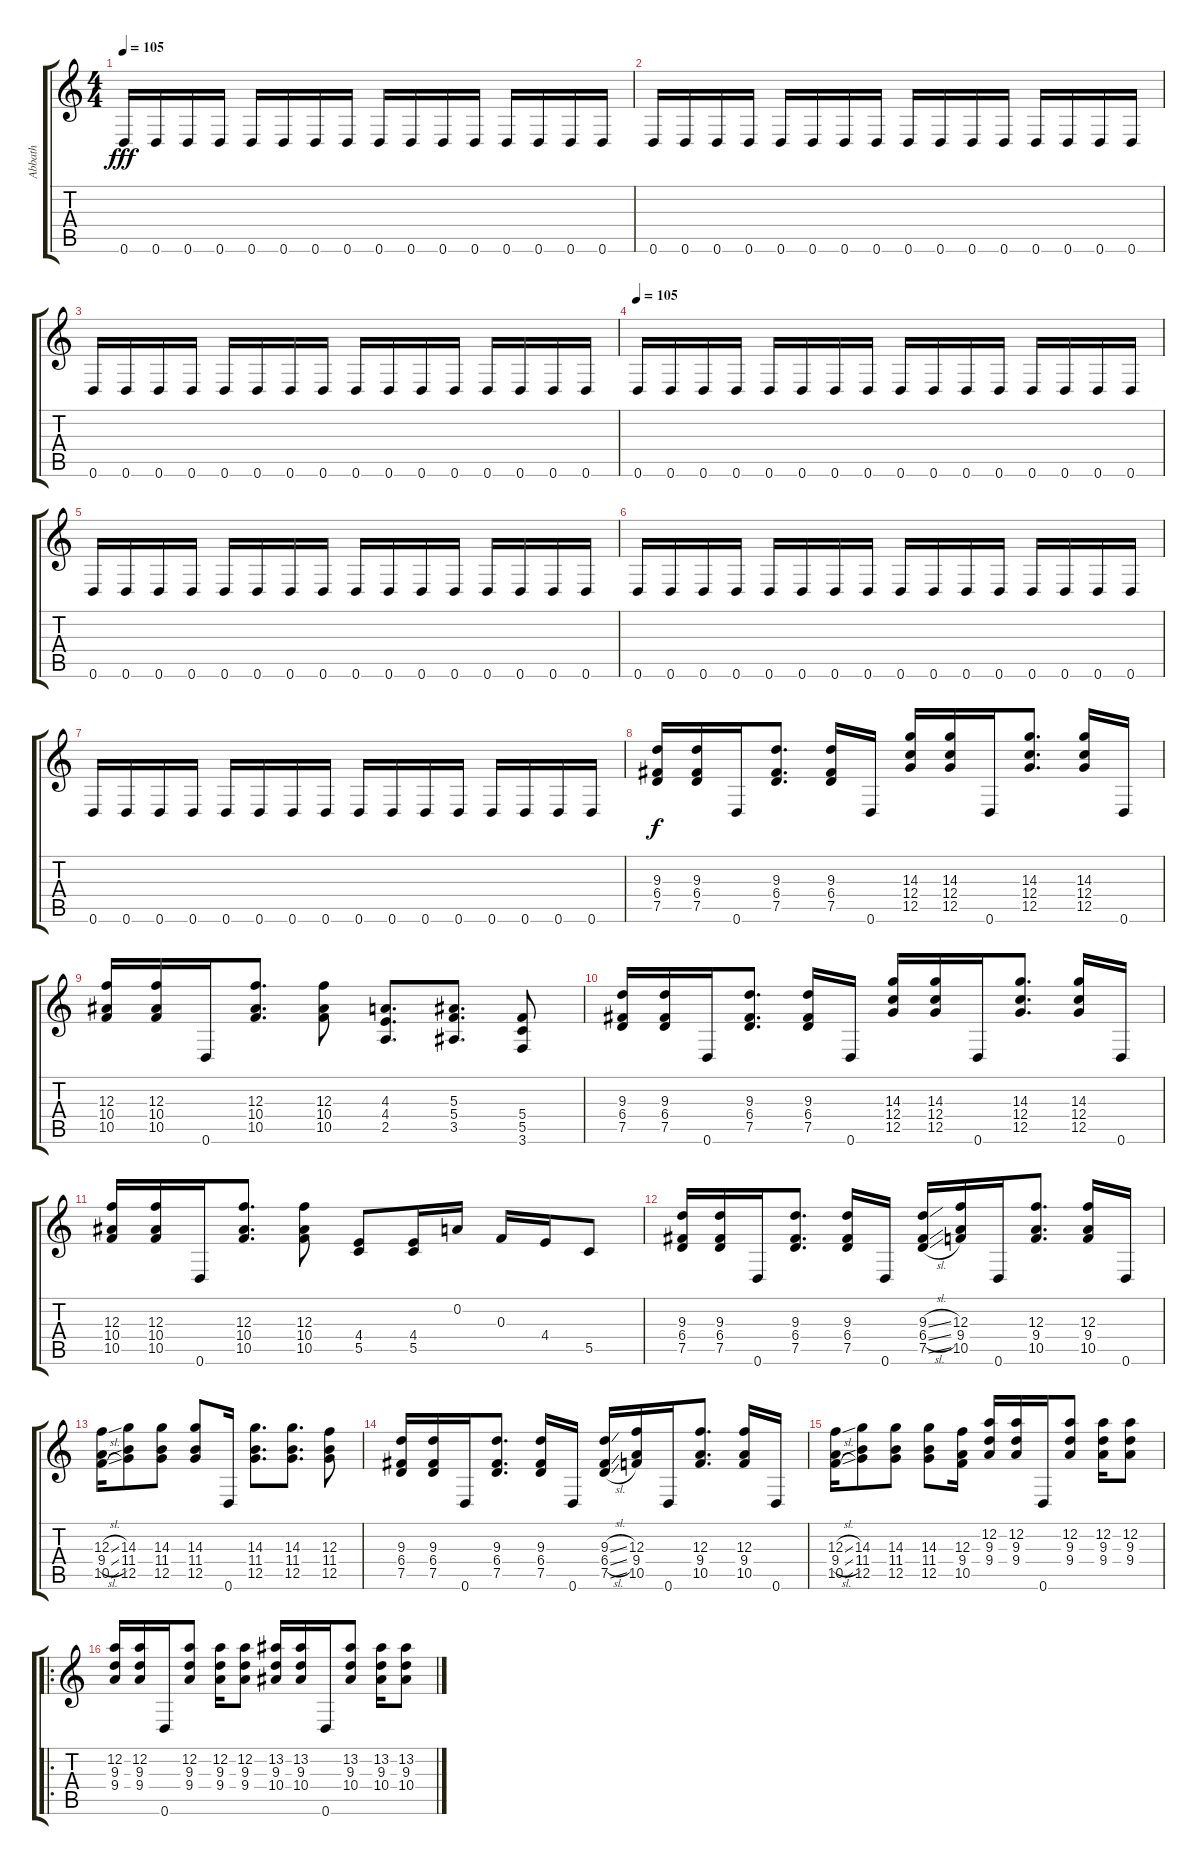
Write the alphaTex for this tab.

\track ("Abbath" "Abbath") {instrument distortionguitar}
\staff {score tabs}
\tuning (D4 A3 F3 C3 G2 D2) {hide}
\ts (4 4)
\tempo 105
\clef g2
\ks c
0.6.16{dy fff} 0.6.16 0.6.16 0.6.16 0.6.16 0.6.16 0.6.16 0.6.16 0.6.16 0.6.16 0.6.16 0.6.16 0.6.16 0.6.16 0.6.16 0.6.16 |
0.6.16 0.6.16 0.6.16 0.6.16 0.6.16 0.6.16 0.6.16 0.6.16 0.6.16 0.6.16 0.6.16 0.6.16 0.6.16 0.6.16 0.6.16 0.6.16 |
0.6.16 0.6.16 0.6.16 0.6.16 0.6.16 0.6.16 0.6.16 0.6.16 0.6.16 0.6.16 0.6.16 0.6.16 0.6.16 0.6.16 0.6.16 0.6.16 |
\tempo 105
0.6.16 0.6.16 0.6.16 0.6.16 0.6.16 0.6.16 0.6.16 0.6.16 0.6.16 0.6.16 0.6.16 0.6.16 0.6.16 0.6.16 0.6.16 0.6.16 |
0.6.16 0.6.16 0.6.16 0.6.16 0.6.16 0.6.16 0.6.16 0.6.16 0.6.16 0.6.16 0.6.16 0.6.16 0.6.16 0.6.16 0.6.16 0.6.16 |
0.6.16 0.6.16 0.6.16 0.6.16 0.6.16 0.6.16 0.6.16 0.6.16 0.6.16 0.6.16 0.6.16 0.6.16 0.6.16 0.6.16 0.6.16 0.6.16 |
0.6.16 0.6.16 0.6.16 0.6.16 0.6.16 0.6.16 0.6.16 0.6.16 0.6.16 0.6.16 0.6.16 0.6.16 0.6.16 0.6.16 0.6.16 0.6.16 |
(9.3 6.4 7.5).16{dy f} (9.3 6.4 7.5).16 0.6.16 (9.3 6.4 7.5).8{d} (9.3 6.4 7.5).16 0.6.16 (14.3 12.4 12.5).16 (14.3 12.4 12.5).16 0.6.16 (14.3 12.4 12.5).8{d} (14.3 12.4 12.5).16 0.6.16 |
(12.3 10.4 10.5).16 (12.3 10.4 10.5).16 0.6.16 (12.3 10.4 10.5).8{d} (12.3 10.4 10.5).8 (4.3 4.4 2.5).8{d} (5.3 5.4 3.5).8{d} (5.4 5.5 3.6).8 |
(9.3 6.4 7.5).16 (9.3 6.4 7.5).16 0.6.16 (9.3 6.4 7.5).8{d} (9.3 6.4 7.5).16 0.6.16 (14.3 12.4 12.5).16 (14.3 12.4 12.5).16 0.6.16 (14.3 12.4 12.5).8{d} (14.3 12.4 12.5).16 0.6.16 |
(12.3 10.4 10.5).16 (12.3 10.4 10.5).16 0.6.16 (12.3 10.4 10.5).8{d} (12.3 10.4 10.5).8 (4.4 5.5).8 (4.4 5.5).16 0.2.16 0.3.16 4.4.16 5.5.8 |
(9.3 6.4 7.5).16 (9.3 6.4 7.5).16 0.6.16 (9.3 6.4 7.5).8{d} (9.3 6.4 7.5).16 0.6.16 (9.3{sl} 6.4{sl} 7.5{sl}).16 (12.3 9.4 10.5).16 0.6.16 (12.3 9.4 10.5).8{d} (12.3 9.4 10.5).16 0.6.16 |
(12.3{sl} 9.4{sl} 10.5{sl}).16 (14.3 11.4 12.5).8 (14.3 11.4 12.5).8 (14.3 11.4 12.5).8 0.6.16 (14.3 11.4 12.5).8{d} (14.3 11.4 12.5).8{d} (12.3 11.4 12.5).8 |
(9.3 6.4 7.5).16 (9.3 6.4 7.5).16 0.6.16 (9.3 6.4 7.5).8{d} (9.3 6.4 7.5).16 0.6.16 (9.3{sl} 6.4{sl} 7.5{sl}).16 (12.3 9.4 10.5).16 0.6.16 (12.3 9.4 10.5).8{d} (12.3 9.4 10.5).16 0.6.16 |
(12.3{sl} 9.4{sl} 10.5{sl}).16 (14.3 11.4 12.5).8 (14.3 11.4 12.5).8 (14.3 11.4 12.5).8 (12.3 9.4 10.5).16 (12.2 9.3 9.4).16 (12.2 9.3 9.4).16 0.6.16 (12.2 9.3 9.4).8 (12.2 9.3 9.4).16 (12.2 9.3 9.4).8 |
\ro
(12.2 9.3 9.4).16 (12.2 9.3 9.4).16 0.6.16 (12.2 9.3 9.4).8 (12.2 9.3 9.4).16 (12.2 9.3 9.4).8 (13.2 9.3 10.4).16 (13.2 9.3 10.4).16 0.6.16 (13.2 9.3 10.4).8 (13.2 9.3 10.4).16 (13.2 9.3 10.4).8
